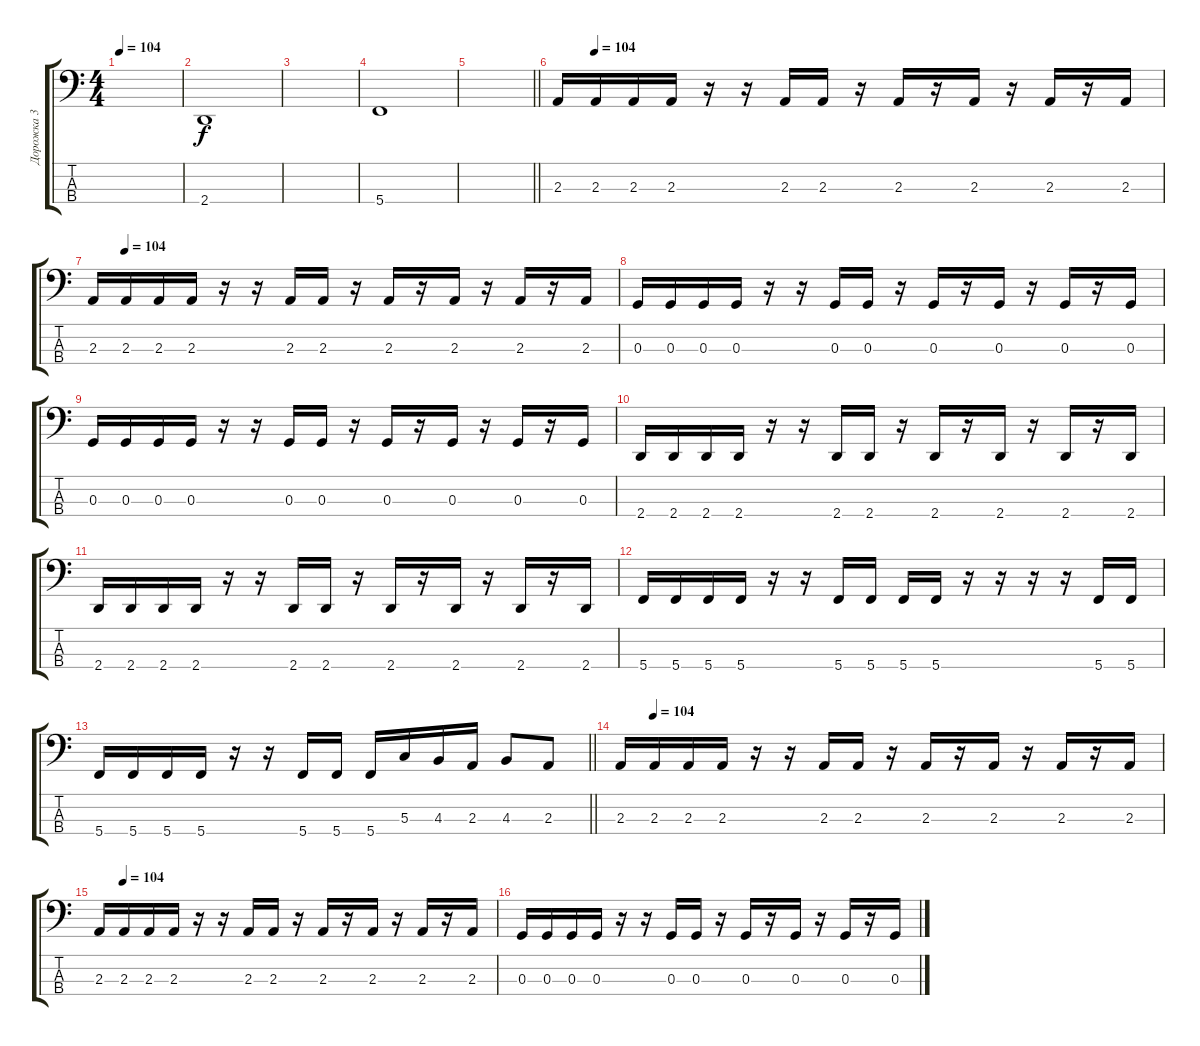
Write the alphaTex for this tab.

\track ("Дорожка 3" "Дорожка 3") {instrument electricbassfinger}
\staff {score tabs}
\tuning (F2 C2 G1 C1) {hide}
\ts (4 4)
\tempo 104
\clef f4
\ks c
|
2.4.1 |
|
5.4.1 |
\barLineRight lightlight
|
\tempo (104 0.0625)
2.3.16 2.3.16 2.3.16 2.3.16 r.16 r.16 2.3.16 2.3.16 r.16 2.3.16 r.16 2.3.16 r.16 2.3.16 r.16 2.3.16 |
\tempo (104 0.0625)
2.3.16 2.3.16 2.3.16 2.3.16 r.16 r.16 2.3.16 2.3.16 r.16 2.3.16 r.16 2.3.16 r.16 2.3.16 r.16 2.3.16 |
0.3.16 0.3.16 0.3.16 0.3.16 r.16 r.16 0.3.16 0.3.16 r.16 0.3.16 r.16 0.3.16 r.16 0.3.16 r.16 0.3.16 |
0.3.16 0.3.16 0.3.16 0.3.16 r.16 r.16 0.3.16 0.3.16 r.16 0.3.16 r.16 0.3.16 r.16 0.3.16 r.16 0.3.16 |
2.4.16 2.4.16 2.4.16 2.4.16 r.16 r.16 2.4.16 2.4.16 r.16 2.4.16 r.16 2.4.16 r.16 2.4.16 r.16 2.4.16 |
2.4.16 2.4.16 2.4.16 2.4.16 r.16 r.16 2.4.16 2.4.16 r.16 2.4.16 r.16 2.4.16 r.16 2.4.16 r.16 2.4.16 |
5.4.16 5.4.16 5.4.16 5.4.16 r.16 r.16 5.4.16 5.4.16 5.4.16 5.4.16 r.16 r.16 r.16 r.16 5.4.16 5.4.16 |
\barLineRight lightlight
5.4.16 5.4.16 5.4.16 5.4.16 r.16 r.16 5.4.16 5.4.16 5.4.16 5.3.16 4.3.16 2.3.16 4.3.8 2.3.8 |
\tempo (104 0.0625)
2.3.16 2.3.16 2.3.16 2.3.16 r.16 r.16 2.3.16 2.3.16 r.16 2.3.16 r.16 2.3.16 r.16 2.3.16 r.16 2.3.16 |
\tempo (104 0.0625)
2.3.16 2.3.16 2.3.16 2.3.16 r.16 r.16 2.3.16 2.3.16 r.16 2.3.16 r.16 2.3.16 r.16 2.3.16 r.16 2.3.16 |
0.3.16 0.3.16 0.3.16 0.3.16 r.16 r.16 0.3.16 0.3.16 r.16 0.3.16 r.16 0.3.16 r.16 0.3.16 r.16 0.3.16
